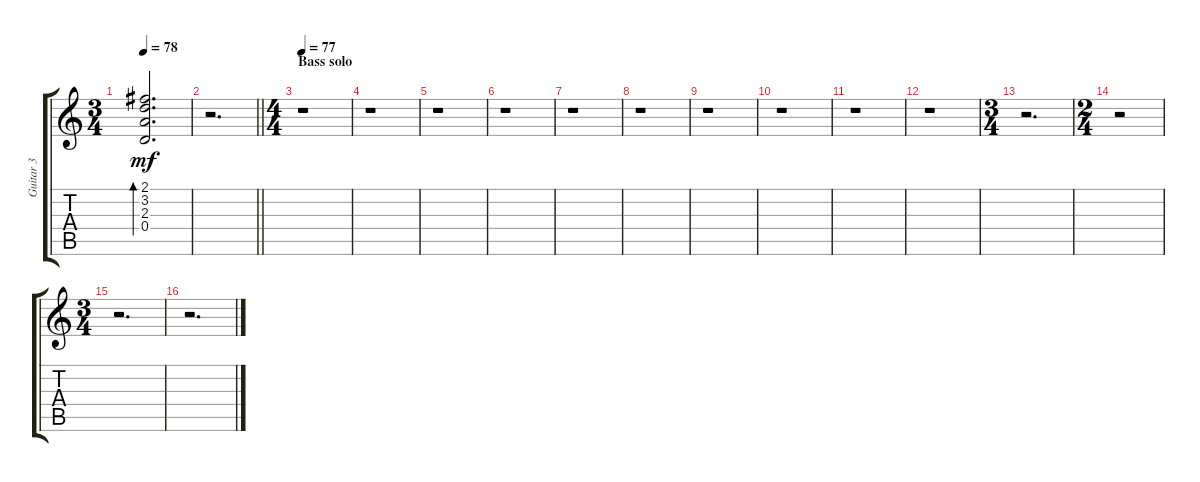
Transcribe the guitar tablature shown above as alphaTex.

\track ("Guitar 3" "Guitar 3") {instrument electricguitarclean}
\staff {score tabs}
\tuning (E4 B3 G3 D3 A2 E2) {hide}
\ts (3 4)
\tempo 78
\clef g2
\ks c
(2.1 3.2 2.3 0.4).2{d bd 240 dy mf} |
\barLineRight lightlight
r.2{d} |
\ts (4 4)
\section ("" "Bass solo")
\tempo 77
r.1 |
r.1 |
r.1 |
r.1 |
r.1 |
r.1 |
r.1 |
r.1 |
r.1 |
r.1 |
\ts (3 4)
r.2{d} |
\ts (2 4)
r.2 |
\ts (3 4)
r.2{d} |
r.2{d}
